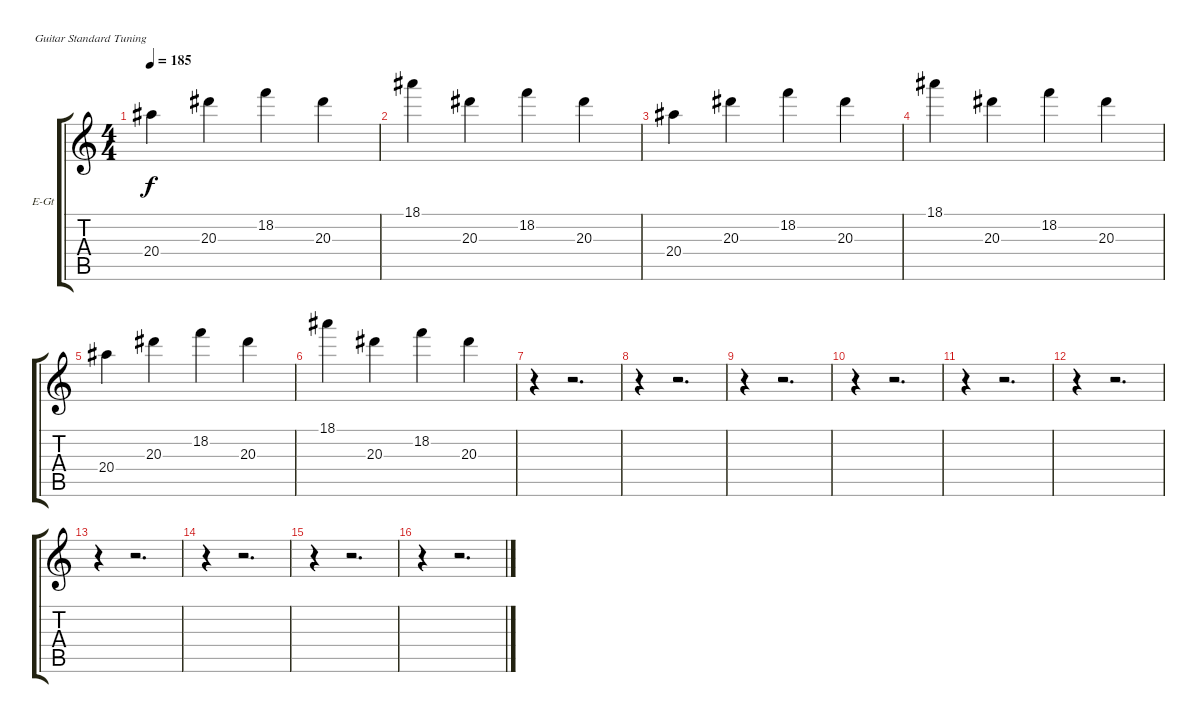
\defaultSystemsLayout 4
\bracketExtendMode groupsimilarinstruments
\firstSystemTrackNameOrientation horizontal
\otherSystemsTrackNameOrientation horizontal
\track ("Jeff Stinco " "E-Gt") {instrument electricguitarclean}
\staff {score tabs}
\tuning (E4 B3 G3 D3 A2 E2)
\ts (4 4)
\tempo 185
\clef g2
\ks c
20.4.4{dy f} 20.3.4 18.2.4 20.3.4 |
18.1.4 20.3.4 18.2.4 20.3.4 |
20.4.4 20.3.4 18.2.4 20.3.4 |
18.1.4 20.3.4 18.2.4 20.3.4 |
20.4.4 20.3.4 18.2.4 20.3.4 |
18.1.4 20.3.4 18.2.4 20.3.4 |
r.4 r.2{d} |
r.4 r.2{d} |
r.4 r.2{d} |
r.4 r.2{d} |
r.4 r.2{d} |
r.4 r.2{d} |
r.4 r.2{d} |
r.4 r.2{d} |
r.4 r.2{d} |
r.4 r.2{d}
